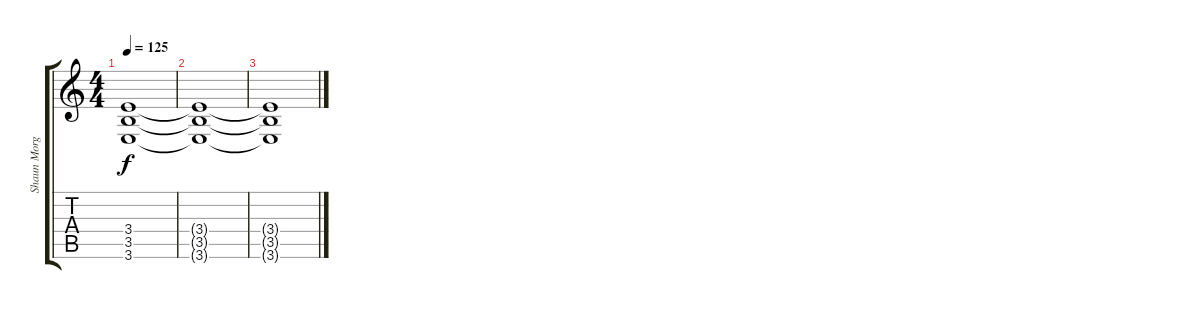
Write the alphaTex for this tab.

\track ("Shaun Morgan - Guitar" "Shaun Morg") {instrument overdrivenguitar}
\staff {score tabs}
\tuning (Eb4 Bb3 Gb3 Db3 Ab2 Db2) {hide}
\ts (4 4)
\tempo 125
\clef g2
\ks c
(3.4{t} 3.5{t} 3.6{t}).1{dy f} |
(3.4{t} 3.5{t} 3.6{t}).1 |
(3.4{t} 3.5{t} 3.6{t}).1
